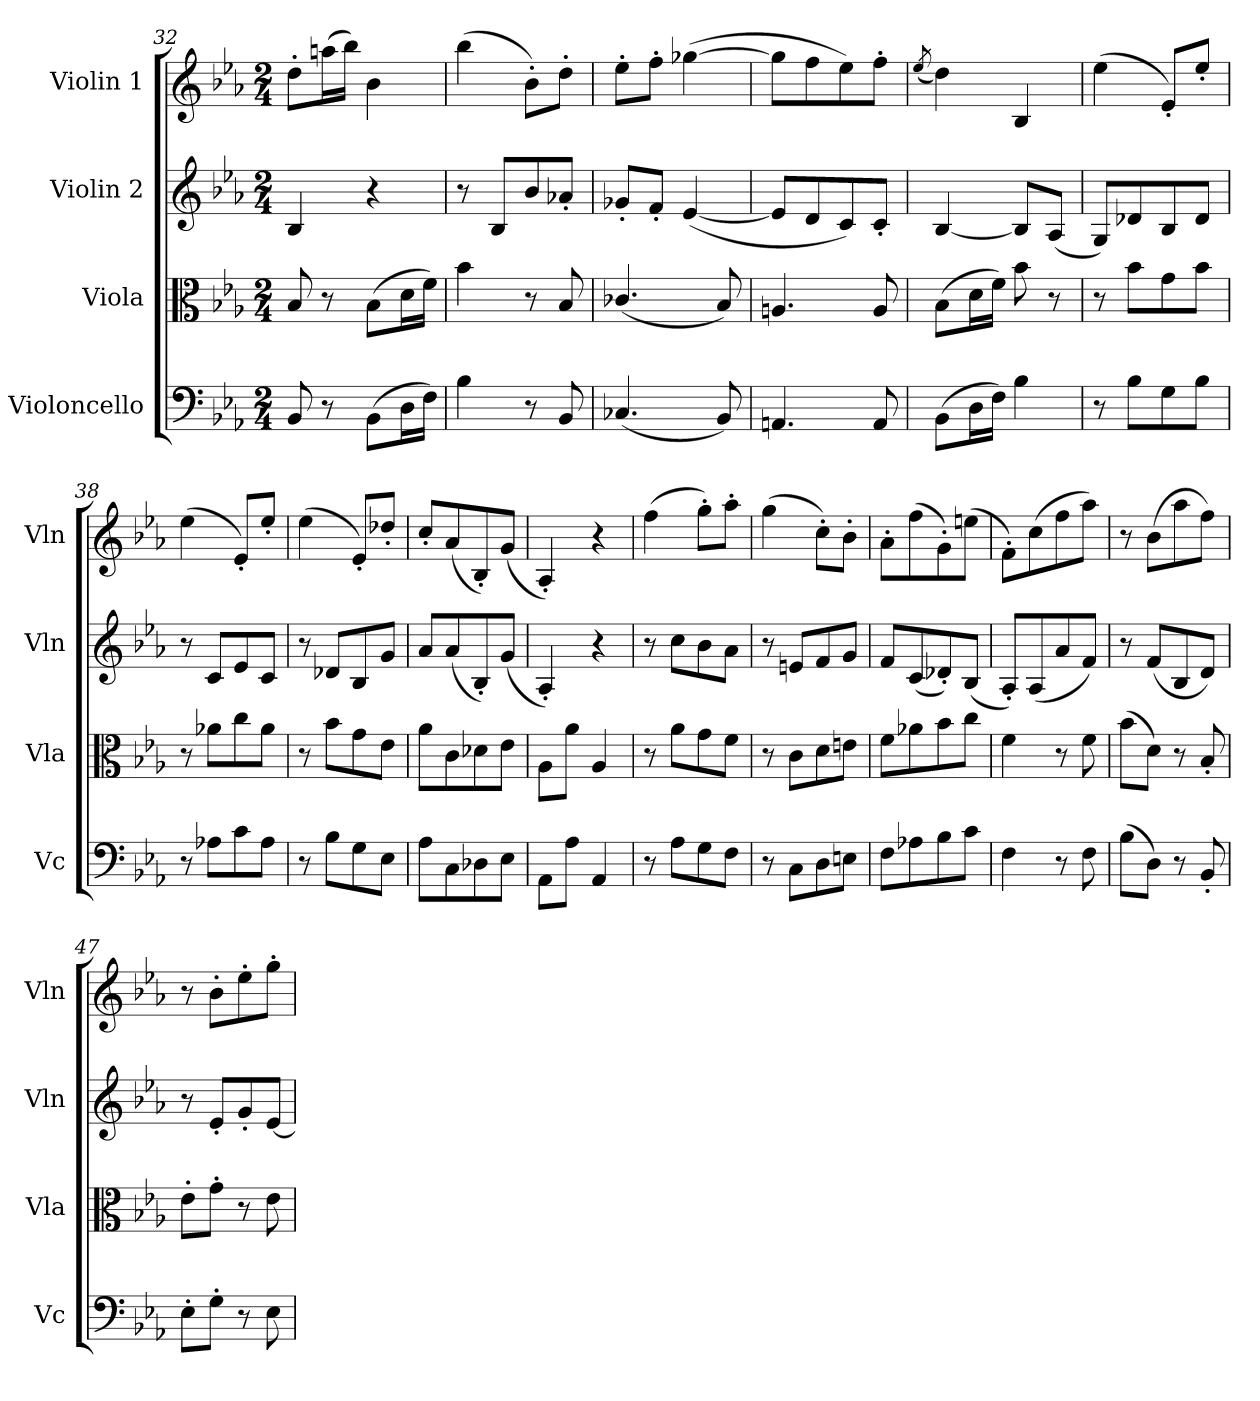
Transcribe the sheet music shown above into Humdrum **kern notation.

**kern	**kern	**kern	**kern
*part4	*part3	*part2	*part1
*staff4	*staff3	*staff2	*staff1
*I"Violoncello	*I"Viola	*I"Violin 2	*I"Violin 1
*I'Vc	*I'Vla	*I'Vln	*I'Vln
*clefF4	*clefC3	*clefG2	*clefG2
*k[b-e-a-]	*k[b-e-a-]	*k[b-e-a-]	*k[b-e-a-]
*M2/4	*M2/4	*M2/4	*M2/4
=32	=32	=32	=32
8BB-/	8B-/	4B-/	8dd'\L
8r	8r	.	(16aan\L
.	.	.	16bb-\JJ)
(8BB-\L	(8B-\L	4r	4b-\
16D\L	16d\L	.	.
16F\JJ)	16f\JJ)	.	.
=33	=33	=33	=33
4B-\	4b-\	8r	(4bb-\
.	.	8B-/L	.
8r	8r	8b-/	8b-'\L)
8BB-/	8B-/	8a-X'/J	8dd'\J
=34	=34	=34	=34
(4.C-X/	(4.c-X/	8g-X'/L	8ee-'\L
.	.	8f'/J	8ff'\J
.	.	([4e-/	([4gg-X\
8BB-/)	8B-/)	.	.
=35	=35	=35	=35
4.AAn/	4.An/	8e-/L]	8gg-\L]
.	.	8d/	8ff\
.	.	8c/)	8ee-\)
8AA/	8A/	8c'/J	8ff'\J
=36	=36	=36	=36
.	.	.	(8qee-/
(8BB-\L	(8B-\L	[4B-/	4dd\)
16D\L	16d\L	.	.
16F\JJ)	16f\JJ)	.	.
4B-\	8b-\	8B-/L]	4B-/
.	8r	(8A-/J	.
!!LO:PB:g=z
=37	=37	=37	=37
8r	8r	8G/L)	(4ee-\
8B-\L	8b-\L	8d-X/	.
8G\	8g\	8B-/	8e-'/L)
8B-\J	8b-\J	8d-/J	8ee-'/J
=38	=38	=38	=38
8r	8r	8r	(4ee-\
8A-X\L	8a-X\L	8c/L	.
8c\	8cc\	8e-/	8e-'/L)
8A-\J	8a-\J	8c/J	8ee-'/J
=39	=39	=39	=39
8r	8r	8r	(4ee-\
8B-\L	8b-\L	8d-X/L	.
8G\	8g\	8B-/	8e-'/L)
8E-\J	8e-\J	8g/J	8dd-X'/J
=40	=40	=40	=40
8A-\L	8a-\L	8a-/L	8cc'/L
8C\	8c\	(8a-/	(8a-/
8D-X\	8d-X\	8B-'/)	8B-'/)
8E-\J	8e-\J	(8g/J	(8g/J
=41	=41	=41	=41
8AA-\L	8A-\L	4A-'/)	4A-'/)
8A-\J	8a-\J	.	.
4AA-/	4A-/	4r	4r
=42	=42	=42	=42
8r	8r	8r	(4ff\
8A-\L	8a-\L	8cc\L	.
8G\	8g\	8b-\	8gg'\L)
8F\J	8f\J	8a-\J	8aa-'\J
=43	=43	=43	=43
8r	8r	8r	(4gg\
8C\L	8c\L	8en/L	.
8D\	8d\	8f/	8cc'\L)
8En\J	8en\J	8g/J	8b-'\J
=44	=44	=44	=44
8F\L	8f\L	8f/L	8a-'\L
8A-X\	8a-X\	(8c/	(8ff\
8B-\	8b-\	8d-X'/)	8g'\)
8c\J	8cc\J	(8B-/J	(8een\J
!!LO:LB:g=z
=45	=45	=45	=45
4F\	4f\	8A-'/L)	8f'\L)
.	.	(8A-/	(8cc\
8r	8r	8a-/	8ff\
8F\	8f\	8f/J)	8aa-\J)
=46	=46	=46	=46
(8B-\L	(8b-\L	8r	8r
8D\J)	8d\J)	(8f/L	(8b-\L
8r	8r	8B-/	8aa-\
8BB-'/	8B-'/	8d/J)	8ff\J)
=47	=47	=47	=47
8E-'\L	8e-'\L	8r	8r
8G'\J	8g'\J	8e-'/L	8b-'\L
8r	8r	8g'/	8ee-'\
8E-\	8e-\	[8e-/J	8gg'\J
=	=	=	=
*-	*-	*-	*-
